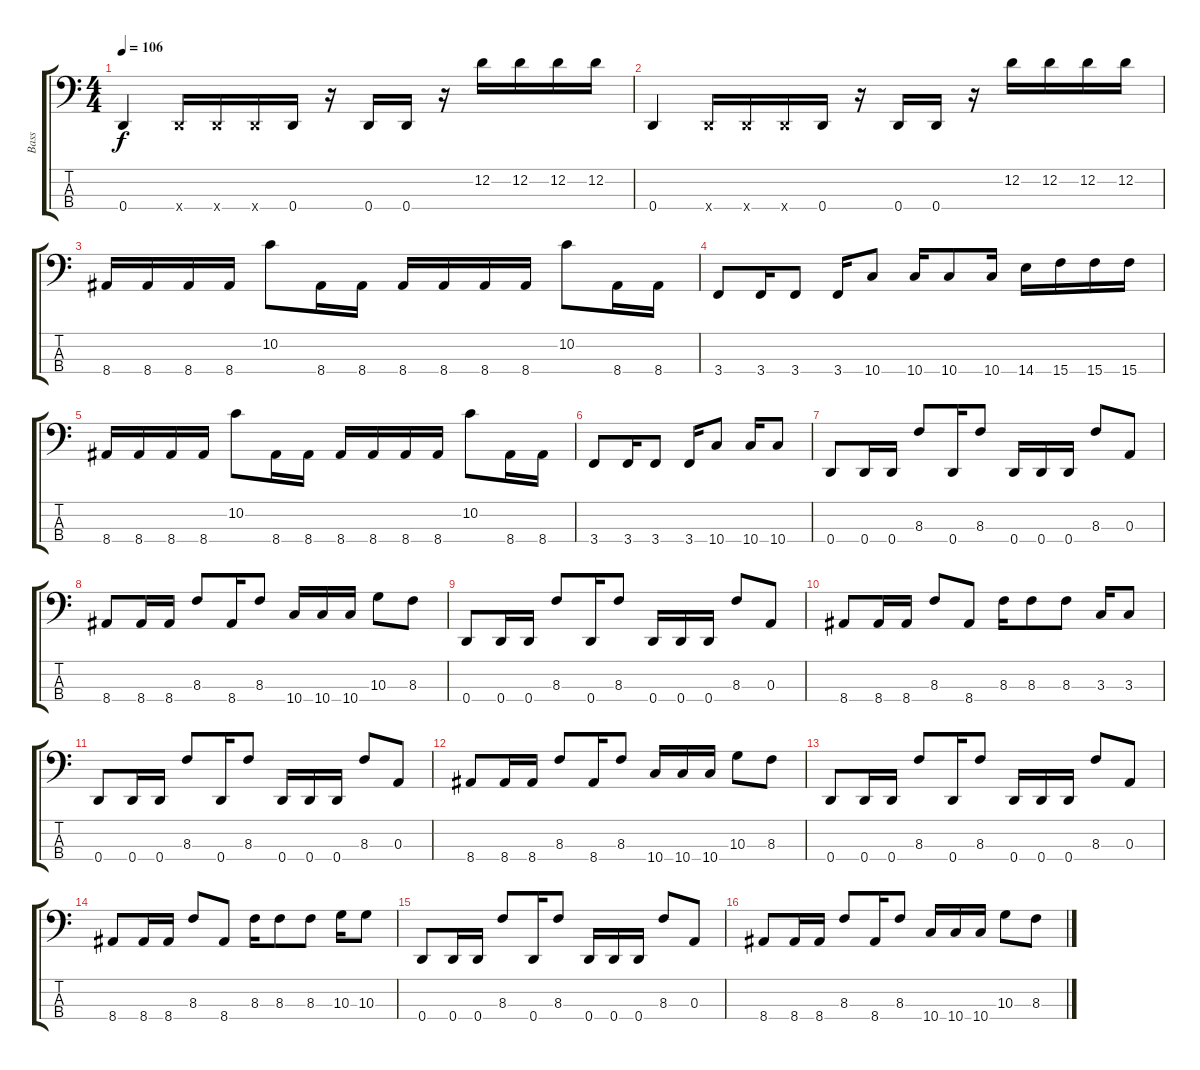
\track ("Bass" "Bass") {instrument electricbassfinger}
\staff {score tabs}
\tuning (G2 D2 A1 D1) {hide}
\ts (4 4)
\tempo 106
\clef f4
\ks c
0.4.4{dy f} 0.4{x}.16 0.4{x}.16 0.4{x}.16 0.4.16 r.16 0.4.16 0.4.16 r.16 12.2.16 12.2.16 12.2.16 12.2.16 |
0.4.4 0.4{x}.16 0.4{x}.16 0.4{x}.16 0.4.16 r.16 0.4.16 0.4.16 r.16 12.2.16 12.2.16 12.2.16 12.2.16 |
8.4.16 8.4.16 8.4.16 8.4.16 10.2.8 8.4.16 8.4.16 8.4.16 8.4.16 8.4.16 8.4.16 10.2.8 8.4.16 8.4.16 |
3.4.8 3.4.16 3.4.8 3.4.16 10.4.8 10.4.16 10.4.8 10.4.16 14.4.16 15.4.16 15.4.16 15.4.16 |
8.4.16 8.4.16 8.4.16 8.4.16 10.2.8 8.4.16 8.4.16 8.4.16 8.4.16 8.4.16 8.4.16 10.2.8 8.4.16 8.4.16 |
3.4.8 3.4.16 3.4.8 3.4.16 10.4.8 10.4.16 10.4.8 |
0.4.8 0.4.16 0.4.16 8.3.8 0.4.16 8.3.8 0.4.16 0.4.16 0.4.16 8.3.8 0.3.8 |
8.4.8 8.4.16 8.4.16 8.3.8 8.4.16 8.3.8 10.4.16 10.4.16 10.4.16 10.3.8 8.3.8 |
0.4.8 0.4.16 0.4.16 8.3.8 0.4.16 8.3.8 0.4.16 0.4.16 0.4.16 8.3.8 0.3.8 |
8.4.8 8.4.16 8.4.16 8.3.8 8.4.8 8.3.16 8.3.8 8.3.8 3.3.16 3.3.8 |
0.4.8 0.4.16 0.4.16 8.3.8 0.4.16 8.3.8 0.4.16 0.4.16 0.4.16 8.3.8 0.3.8 |
8.4.8 8.4.16 8.4.16 8.3.8 8.4.16 8.3.8 10.4.16 10.4.16 10.4.16 10.3.8 8.3.8 |
0.4.8 0.4.16 0.4.16 8.3.8 0.4.16 8.3.8 0.4.16 0.4.16 0.4.16 8.3.8 0.3.8 |
8.4.8 8.4.16 8.4.16 8.3.8 8.4.8 8.3.16 8.3.8 8.3.8 10.3.16 10.3.8 |
0.4.8 0.4.16 0.4.16 8.3.8 0.4.16 8.3.8 0.4.16 0.4.16 0.4.16 8.3.8 0.3.8 |
8.4.8 8.4.16 8.4.16 8.3.8 8.4.16 8.3.8 10.4.16 10.4.16 10.4.16 10.3.8 8.3.8
